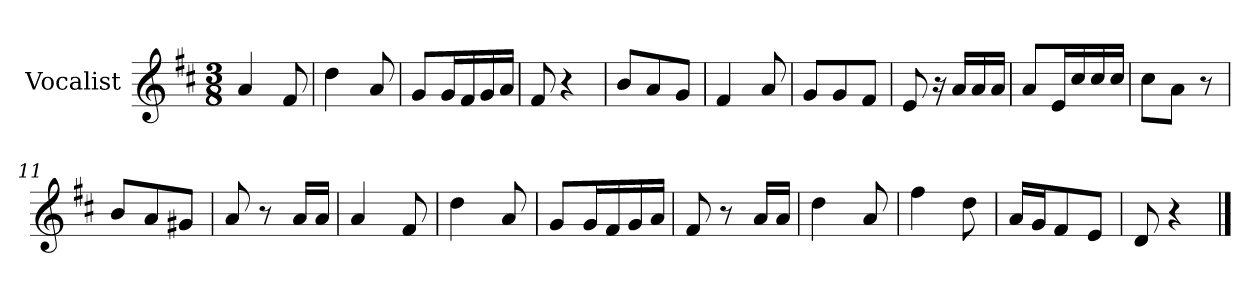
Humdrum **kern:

**kern
*part1
*staff1
*I"Vocalist
*k[f#c#]
*D:
*M3/8
=1
4a
8f#
=2
4dd
8a
=3
8gL
16gL
16f#
16g
16aJJ
=4
8f#
4r
=5
8bL
8a
8gJ
=6
4f#
8a
=7
8gL
8g
8f#J
=8
8e
16r
16aLL
16a
16aJJ
=9
8aL
16eL
16cc#
16cc#
16cc#JJ
=10
8cc#L
8aJ
8r
=11
8bL
8a
8g#XJ
=12
8a
8r
16aLL
16aJJ
=13
4a
8f#
=14
4dd
8a
=15
8gL
16gL
16f#
16g
16aJJ
=16
8f#
8r
16aLL
16aJJ
=17
4dd
8a
=18
4ff#
8dd
=19
16aLL
16gJ
8f#
8eJ
=20
8d
4r
==
*-
